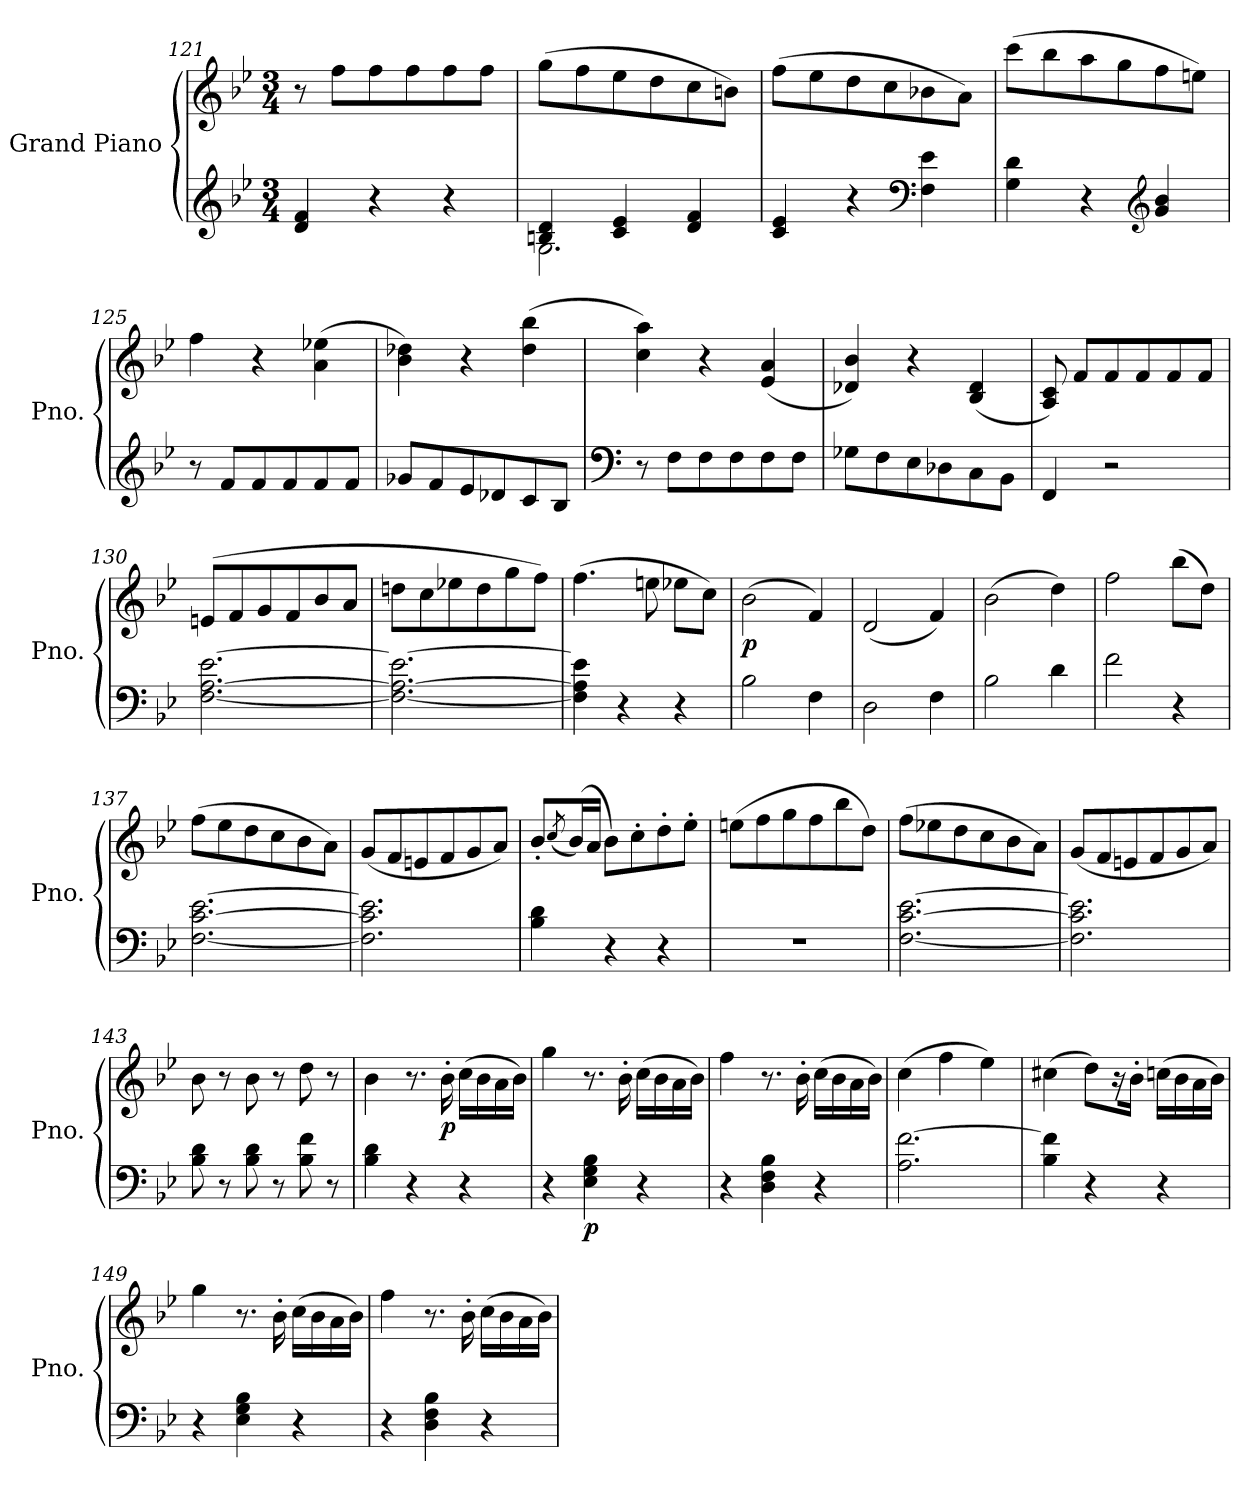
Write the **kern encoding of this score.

**kern	**kern	**dynam
*part1	*part1	*part1
*staff2	*staff1	*staff1/2
*I"Grand Piano	*	*
*I'Pno.	*	*
*clefG2	*clefG2	*
*k[b-e-]	*k[b-e-]	*
*M3/4	*M3/4	*
=121	=121	=121
4d/ 4f/	8r	.
.	8ff\L	.
4r	8ff\	.
.	8ff\	.
4r	8ff\	.
.	8ff\J	.
=122	=122	=122
*^	*	*
4Bn/ 4d/	2.G\	(>8gg\L	.
.	.	8ff\	.
4c/ 4e-/	.	8ee-\	.
.	.	8dd\	.
4d/ 4f/	.	8cc\	.
.	.	8bn\J)	.
*v	*v	*	*
=123	=123	=123
4c/ 4e-/	(>8ff\L	.
.	8ee-\	.
4r	8dd\	.
.	8cc\	.
*clefF4	*	*
4F\ 4e-\	8b-X\	.
.	8a\J)	.
=124	=124	=124
4G\ 4d\	(>8ccc\L	.
.	8bb-\	.
4r	8aa\	.
.	8gg\	.
*clefG2	*	*
4g/ 4b-/	8ff\	.
.	8een\J)	.
!!LO:PB:g=z
=125	=125	=125
8r	4ff\	.
8f/L	.	.
8f/	4r	.
8f/	.	.
8f/	(>4a\ 4ee-X\	.
8f/J	.	.
=126	=126	=126
8g-X/L	4b-\ 4dd-X\)	.
8f/	.	.
8e-/	4r	.
8d-X/	.	.
8c/	(>4dd-\ 4bb-\	.
8B-/J	.	.
=127	=127	=127
*clefF4	*	*
8r	4cc\ 4aa\)	.
8F\L	.	.
8F\	4r	.
8F\	.	.
8F\	(<4e-/ 4a/	.
8F\J	.	.
=128	=128	=128
8G-X\L	4d-X/ 4b-/)	.
8F\	.	.
8E-\	4r	.
8D-X\	.	.
8C\	(<4B-/ 4d-/	.
8BB-\J	.	.
=129	=129	=129
4FF/	8A/ 8c/)	.
.	8f/L	.
2r	8f/	.
.	8f/	.
.	8f/	.
.	8f/J	.
=130	=130	=130
[2.F\ [2.A\ [2.e-\	(>8en/L	.
.	8f/	.
.	8g/	.
.	8f/	.
.	8b-/	.
.	8a/J	.
=131	=131	=131
2.F\_ 2.A\_ 2.e-\_	8ddn\L	.
.	8cc\	.
.	8ee-X\	.
.	8dd\	.
.	8gg\	.
.	8ff\J)	.
!!LO:LB:g=z
=132	=132	=132
4F\] 4A\] 4e-\]	(>4.ff\	.
4r	.	.
.	8een\	.
4r	8ee-X\L	.
.	8cc\J)	.
=133	=133	=133
!	!	!LO:DY:b
2B-\	(>2b-\	p
4F\	4f/)	.
=134	=134	=134
2D\	(<2d/	.
4F\	4f/)	.
=135	=135	=135
2B-\	(>2b-\	.
4d\	4dd\)	.
=136	=136	=136
2f\	2ff\	.
4r	(>8bb-\L	.
.	8dd\J)	.
=137	=137	=137
[2.F\ [2.c\ [2.e-\	(>8ff\L	.
.	8ee-\	.
.	8dd\	.
.	8cc\	.
.	8b-\	.
.	8a\J)	.
=138	=138	=138
2.F\] 2.c\] 2.e-\]	(<8g/L	.
.	8f/	.
.	8en/	.
.	8f/	.
.	8g/	.
.	8a/J)	.
=139	=139	=139
4B-\ 4d\	8b-'/L	.
.	(<8qcc/	.
.	(>16b-/L)	.
.	16a/JJ	.
4r	8b-\L)	.
.	8cc'\	.
4r	8dd'\	.
.	8ee-'\J	.
!!LO:LB:g=z
=140	=140	=140
2.r	(>8een\L	.
.	8ff\	.
.	8gg\	.
.	8ff\	.
.	8bb-\	.
.	8dd\J)	.
=141	=141	=141
[2.F\ [2.c\ [2.e-\	(>8ff\L	.
.	8ee-X\	.
.	8dd\	.
.	8cc\	.
.	8b-\	.
.	8a\J)	.
=142	=142	=142
2.F\] 2.c\] 2.e-\]	(<8g/L	.
.	8f/	.
.	8en/	.
.	8f/	.
.	8g/	.
.	8a/J)	.
=143	=143	=143
8B-\ 8d\	8b-\	.
8r	8r	.
8B-\ 8d\	8b-\	.
8r	8r	.
8B-\ 8f\	8dd\	.
8r	8r	.
=144	=144	=144
4B-\ 4d\	4b-\	.
4r	8.r	.
!	!	!LO:DY:b
.	16b-'\	p
4r	(>16cc\LL	.
.	16b-\	.
.	16a\	.
.	16b-\JJ)	.
=145	=145	=145
4r	4gg\	.
!	!	!LO:DY:b=2
4E-\ 4G\ 4B-\	8.r	p
.	16b-'\	.
4r	(>16cc\LL	.
.	16b-\	.
.	16a\	.
.	16b-\JJ)	.
!!LO:LB:g=z
=146	=146	=146
4r	4ff\	.
4D\ 4F\ 4B-\	8.r	.
.	16b-'\	.
4r	(>16cc\LL	.
.	16b-\	.
.	16a\	.
.	16b-\JJ)	.
=147	=147	=147
2.A\ [2.f\	(>4cc\	.
.	4ff\	.
.	4ee-\)	.
=148	=148	=148
4B-\ 4f\]	(>4cc#X\	.
4r	8dd\L)	.
.	16r	.
.	16b-'\Jk	.
4r	(>16ccn\LL	.
.	16b-\	.
.	16a\	.
.	16b-\JJ)	.
=149	=149	=149
4r	4gg\	.
4E-\ 4G\ 4B-\	8.r	.
.	16b-'\	.
4r	(>16cc\LL	.
.	16b-\	.
.	16a\	.
.	16b-\JJ)	.
=150	=150	=150
4r	4ff\	.
4D\ 4F\ 4B-\	8.r	.
.	16b-'\	.
4r	(>16cc\LL	.
.	16b-\	.
.	16a\	.
.	16b-\JJ)	.
=	=	=
*-	*-	*-
